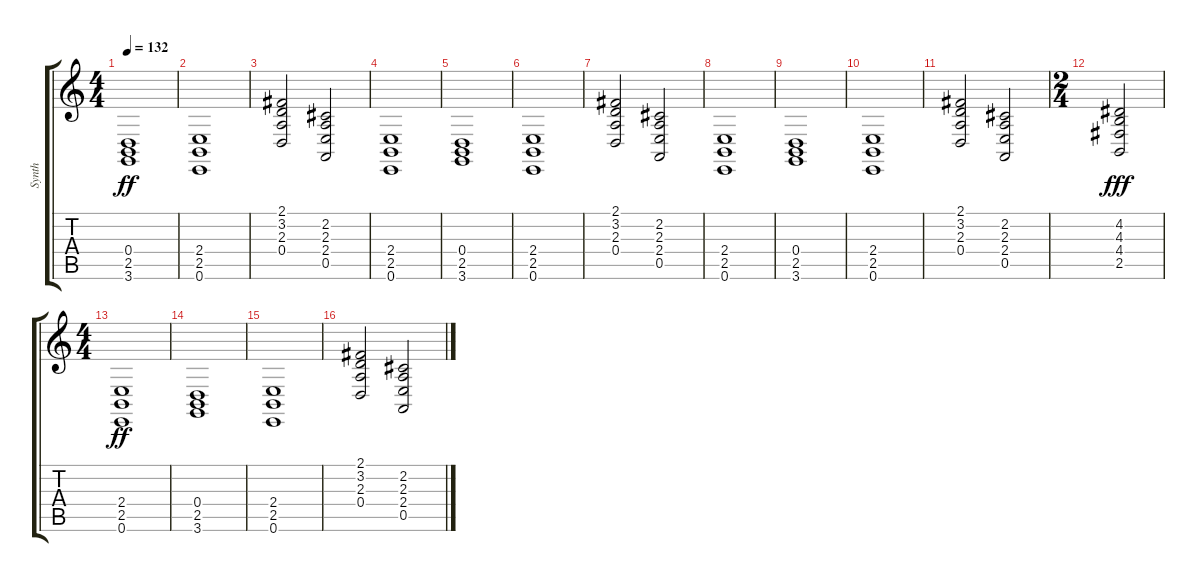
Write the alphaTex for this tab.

\track ("Synth" "Synth") {instrument pad2warm}
\staff {score tabs}
\tuning (E4 B3 G3 D3 A2 E2) {hide}
\ts (4 4)
\tempo 132
\clef g2
\ks c
(0.4 2.5 3.6).1{dy ff} |
(2.4 2.5 0.6).1 |
(2.1 3.2 2.3 0.4).2 (2.2 2.3 2.4 0.5).2 |
(2.4 2.5 0.6).1 |
(0.4 2.5 3.6).1 |
(2.4 2.5 0.6).1 |
(2.1 3.2 2.3 0.4).2 (2.2 2.3 2.4 0.5).2 |
(2.4 2.5 0.6).1 |
(0.4 2.5 3.6).1 |
(2.4 2.5 0.6).1 |
(2.1 3.2 2.3 0.4).2 (2.2 2.3 2.4 0.5).2 |
\ts (2 4)
(4.2 4.3 4.4 2.5).2{dy fff} |
\ts (4 4)
(2.4 2.5 0.6).1{dy ff} |
(0.4 2.5 3.6).1 |
(2.4 2.5 0.6).1 |
(2.1 3.2 2.3 0.4).2 (2.2 2.3 2.4 0.5).2
